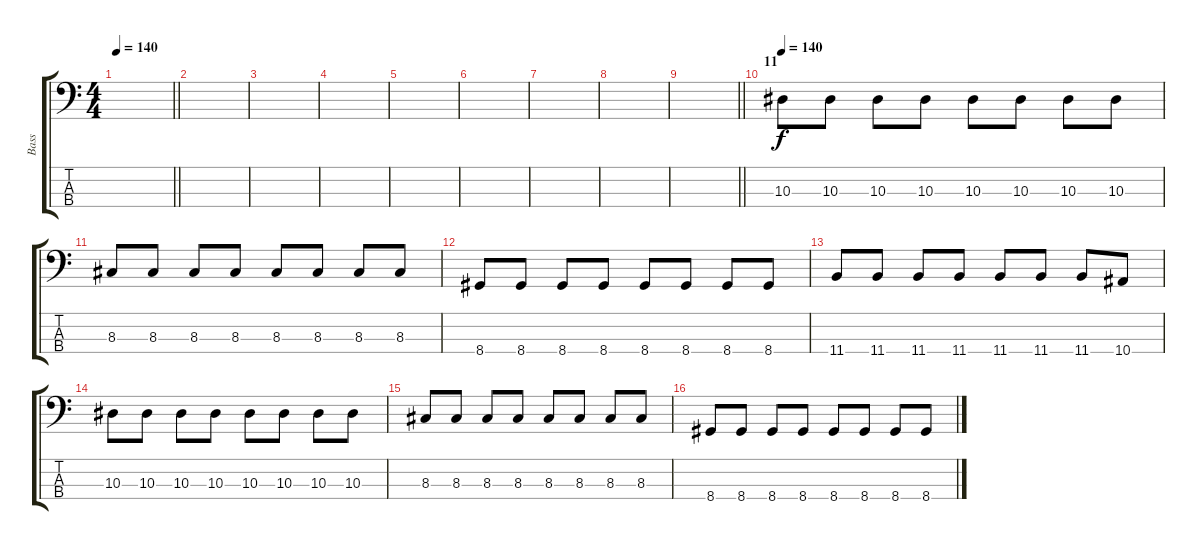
\track ("Bass" "Bass") {instrument electricbassfinger}
\staff {score tabs}
\tuning (Eb2 Bb1 F1 C1) {hide}
\ts (4 4)
\tempo 140
\clef f4
\barLineRight lightlight
\ks c
|
|
|
|
|
|
|
|
\barLineRight lightlight
|
\section ("" "11")
\tempo 140
10.3.8 10.3.8 10.3.8 10.3.8 10.3.8 10.3.8 10.3.8 10.3.8 |
8.3.8 8.3.8 8.3.8 8.3.8 8.3.8 8.3.8 8.3.8 8.3.8 |
8.4.8 8.4.8 8.4.8 8.4.8 8.4.8 8.4.8 8.4.8 8.4.8 |
11.4.8 11.4.8 11.4.8 11.4.8 11.4.8 11.4.8 11.4.8 10.4.8 |
10.3.8 10.3.8 10.3.8 10.3.8 10.3.8 10.3.8 10.3.8 10.3.8 |
8.3.8 8.3.8 8.3.8 8.3.8 8.3.8 8.3.8 8.3.8 8.3.8 |
8.4.8 8.4.8 8.4.8 8.4.8 8.4.8 8.4.8 8.4.8 8.4.8
